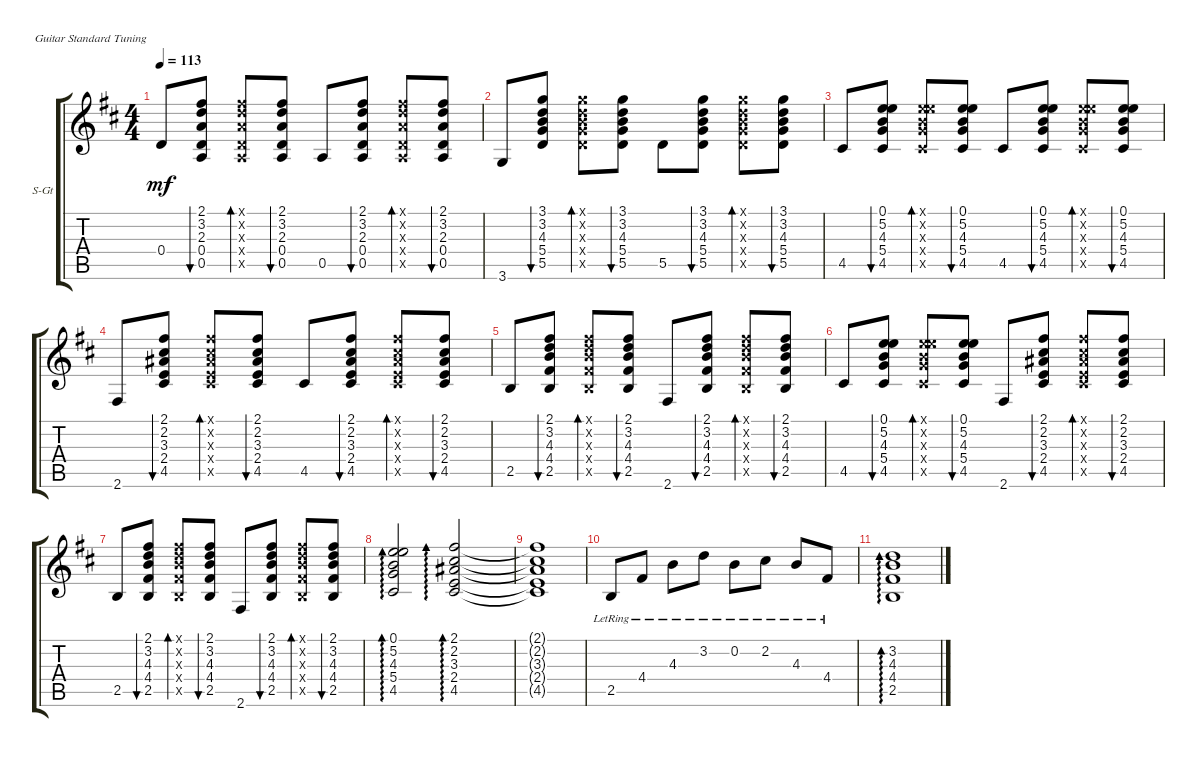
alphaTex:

\defaultSystemsLayout 4
\bracketExtendMode groupsimilarinstruments
\firstSystemTrackNameOrientation horizontal
\otherSystemsTrackNameOrientation horizontal
\track ("Steel Guitar" "S-Gt") {instrument acousticguitarsteel}
\staff {score tabs}
\tuning (E4 B3 G3 D3 A2 E2)
\ts (4 4)
\tempo 113
\clef g2
\ks bminor
0.4.8{dy mf} (0.5 0.4 2.3 3.2 2.1).8{bu 30} (0.5{x} 0.4{x} 2.3{x} 3.2{x} 2.1{x}).8{bd 30} (0.5 0.4 2.3 3.2 2.1).8{bu 30} 0.5.8 (0.5 0.4 2.3 3.2 2.1).8{bu 30} (0.5{x} 0.4{x} 2.3{x} 3.2{x} 2.1{x}).8{bd 30} (0.5 0.4 2.3 3.2 2.1).8{bu 30} |
3.6.8 (5.5 5.4 4.3 3.2 3.1).8{bu 30} (5.5{x} 5.4{x} 4.3{x} 3.2{x} 3.1{x}).8{bd 30} (5.5 5.4 4.3 3.2 3.1).8{bu 30} 5.5.8 (5.5 5.4 4.3 3.2 3.1).8{bu 30} (5.5{x} 5.4{x} 4.3{x} 3.2{x} 3.1{x}).8{bd 30} (5.5 5.4 4.3 3.2 3.1).8{bu 30} |
4.5.8 (4.5 5.4 4.3 5.2 0.1).8{bu 30} (4.5{x} 5.4{x} 4.3{x} 5.2{x} 0.1{x}).8{bd 30} (4.5 5.4 4.3 5.2 0.1).8{bu 30} 4.5.8 (4.5 5.4 4.3 5.2 0.1).8{bu 30} (4.5{x} 5.4{x} 4.3{x} 5.2{x} 0.1{x}).8{bd 30} (4.5 5.4 4.3 5.2 0.1).8{bu 30} |
2.6.8 (4.5 2.4 3.3 2.2 2.1).8{bu 30} (4.5{x} 2.4{x} 3.3{x} 2.2{x} 2.1{x}).8{bd 30} (4.5 2.4 3.3 2.2 2.1).8{bu 30} 4.5.8 (4.5 2.4 3.3 2.2 2.1).8{bu 30} (4.5{x} 2.4{x} 3.3{x} 2.2{x} 2.1{x}).8{bd 30} (4.5 2.4 3.3 2.2 2.1).8{bu 30} |
2.5.8 (2.5 4.4 4.3 3.2 2.1).8{bu 30} (2.5{x} 4.4{x} 4.3{x} 3.2{x} 2.1{x}).8{bd 30} (2.5 4.4 4.3 3.2 2.1).8{bu 30} 2.6.8 (2.5 4.4 4.3 3.2 2.1).8{bu 30} (2.5{x} 4.4{x} 4.3{x} 3.2{x} 2.1{x}).8{bd 30} (2.5 4.4 4.3 3.2 2.1).8{bu 30} |
4.5.8 (4.5 5.4 4.3 5.2 0.1).8{bu 30} (4.5{x} 5.4{x} 4.3{x} 5.2{x} 0.1{x}).8{bd 30} (4.5 5.4 4.3 5.2 0.1).8{bu 30} 2.6.8 (4.5 2.4 3.3 2.2 2.1).8{bu 30} (4.5{x} 2.4{x} 3.3{x} 2.2{x} 2.1{x}).8{bd 30} (4.5 2.4 3.3 2.2 2.1).8{bu 30} |
2.5.8 (2.5 4.4 4.3 3.2 2.1).8{bu 30} (2.5{x} 4.4{x} 4.3{x} 3.2{x} 2.1{x}).8{bd 30} (2.5 4.4 4.3 3.2 2.1).8{bu 30} 2.6.8 (2.5 4.4 4.3 3.2 2.1).8{bu 30} (2.5{x} 4.4{x} 4.3{x} 3.2{x} 2.1{x}).8{bd 30} (2.5 4.4 4.3 3.2 2.1).8{bu 30} |
(4.5 5.4 4.3 5.2 0.1).2{ad 30} (4.5 2.4 3.3 2.2 2.1).2{ad 30} |
(4.5{t} 2.4{t} 3.3{t} 2.2{t} 2.1{t}).1 |
2.5{lr}.8 4.4{lr}.8 4.3{lr}.8 3.2{lr}.8 0.2{lr}.8 2.2{lr}.8 4.3{lr}.8 4.4{lr}.8 |
(2.5 4.4 4.3 3.2).1{ad 0}
